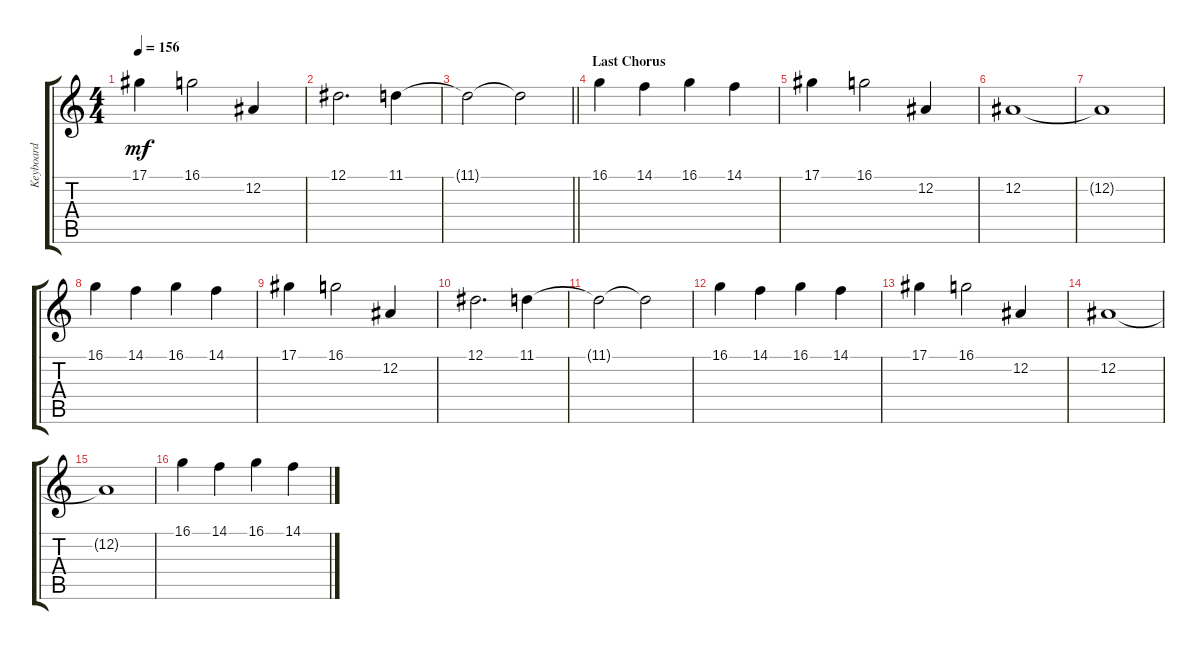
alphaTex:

\track ("Keyboard" "Keyboard") {instrument lead1square}
\staff {score tabs}
\tuning (Eb4 Bb3 Gb3 Db3 Ab2 Eb2) {hide}
\ts (4 4)
\tempo 156
\clef g2
\ks c
17.1.4{dy mf} 16.1.2 12.2.4 |
12.1.2{d} 11.1.4 |
\barLineRight lightlight
11.1{t}.2 11.1{t}.2 |
\section ("" "Last Chorus")
16.1.4 14.1.4 16.1.4 14.1.4 |
17.1.4 16.1.2 12.2.4 |
12.2.1 |
12.2{t}.1 |
16.1.4 14.1.4 16.1.4 14.1.4 |
17.1.4 16.1.2 12.2.4 |
12.1.2{d} 11.1.4 |
11.1{t}.2 11.1{t}.2 |
16.1.4 14.1.4 16.1.4 14.1.4 |
17.1.4 16.1.2 12.2.4 |
12.2.1 |
12.2{t}.1 |
16.1.4 14.1.4 16.1.4 14.1.4
